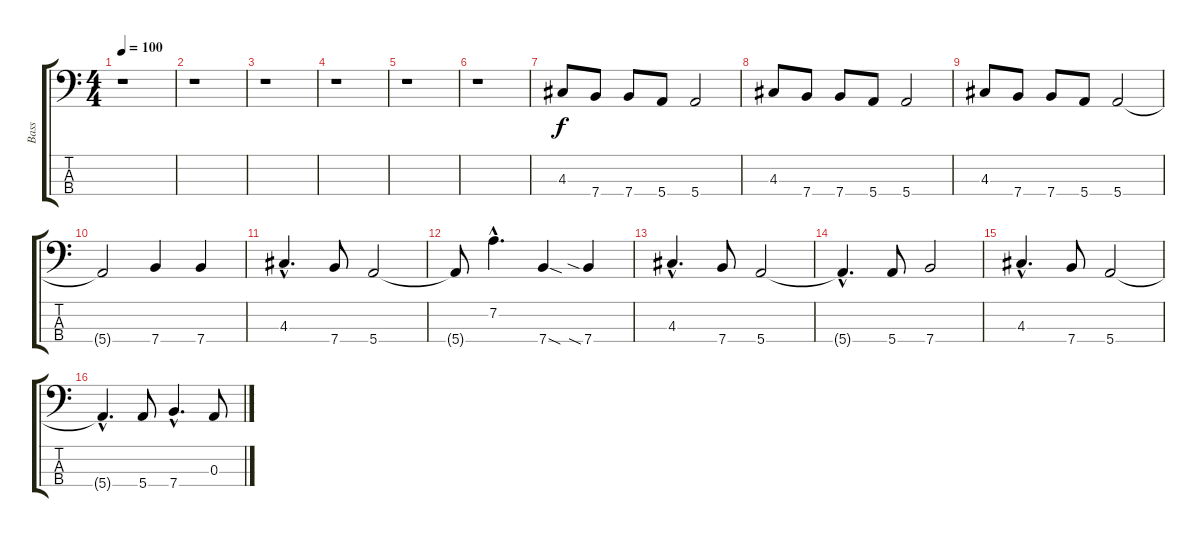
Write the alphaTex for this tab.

\track ("Bass" "Bass") {instrument acousticbass}
\staff {score tabs}
\tuning (G2 D2 A1 E1) {hide}
\ts (4 4)
\tempo 100
\clef f4
\ks c
r.1{dy f} |
r.1 |
r.1 |
r.1 |
r.1 |
r.1 |
4.3.8 7.4.8 7.4.8 5.4.8 5.4.2 |
4.3.8 7.4.8 7.4.8 5.4.8 5.4.2 |
4.3.8 7.4.8 7.4.8 5.4.8 5.4.2 |
5.4{t}.2 7.4.4 7.4.4 |
4.3{hac}.4{d} 7.4.8 5.4.2 |
5.4{t}.8 7.2{hac}.4{d} 7.4{sod}.4 7.4{sia}.4 |
4.3{hac}.4{d} 7.4.8 5.4.2 |
5.4{hac t}.4{d} 5.4.8 7.4.2 |
4.3{hac}.4{d} 7.4.8 5.4.2 |
5.4{hac t}.4{d} 5.4.8 7.4{hac}.4{d} 0.3.8
